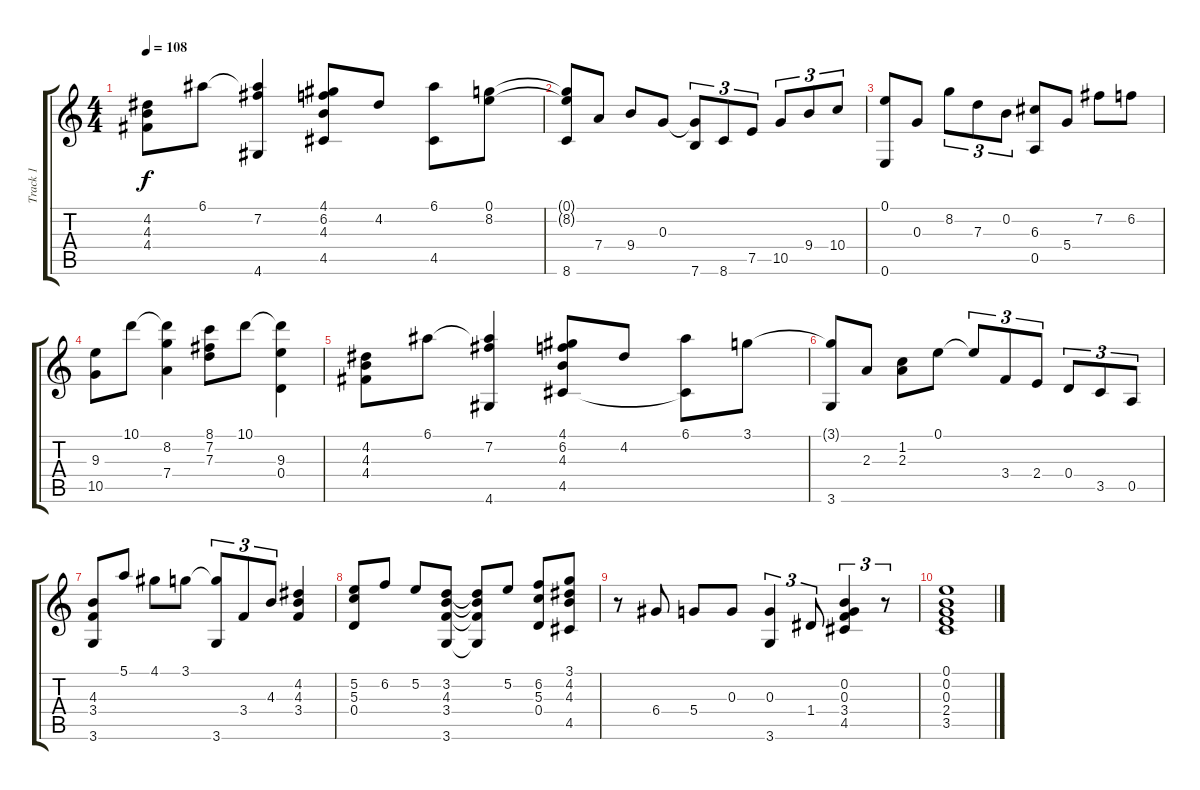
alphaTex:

\track ("Track 1" "Track 1") {instrument electricguitarjazz}
\staff {score tabs}
\tuning (E4 B3 G3 D3 A2 E2) {hide}
\ts (4 4)
\tempo 108
\clef g2
\ks c
(4.2 4.3 4.4).8{dy f} 6.1.8 (6.1{t} 7.2 4.6).4 (4.1 6.2 4.3 4.5).8 4.2.8 (6.1 4.5).8 (0.1 8.2).8 |
(0.1{t} 8.2{t} 8.6).8 7.4.8 9.4.8 0.3.8 (0.3{t} 7.6).8{tu (3 2)} 8.6.8{tu (3 2)} 7.5.8{tu (3 2)} 10.5.8{tu (3 2)} 9.4.8{tu (3 2)} 10.4.8{tu (3 2)} |
(0.1 0.6).8 0.3.8 8.2.8{tu (3 2)} 7.3.8{tu (3 2)} 0.2.8{tu (3 2)} (6.3 0.5).8 5.4.8 7.2.8 6.2.8 |
(9.3 10.5).8 10.1.8 (10.1{t} 8.2 7.4).4 (8.1 7.2 7.3).8 10.1.8 (10.1{t} 9.3 0.4).4 |
(4.2 4.3 4.4).8 6.1.8 (6.1{t} 7.2 4.6).4 (4.1 6.2 4.3 4.5).8 4.2.8 (6.1 4.5{t}).8 3.1.8 |
(3.1{t} 3.6).8 2.3.8 (1.2 2.3).8 0.1.8 0.1{t}.8{tu (3 2)} 3.4.8{tu (3 2)} 2.4.8{tu (3 2)} 0.4.8{tu (3 2)} 3.5.8{tu (3 2)} 0.5.8{tu (3 2)} |
(4.3 3.4 3.6).8 5.1.8 4.1.8 3.1.8 (3.1{t} 3.6).8{tu (3 2)} 3.4.8{tu (3 2)} 4.3.8{tu (3 2)} (4.2 4.3 3.4).4 |
(5.2 5.3 0.4).8 6.2.8 5.2.8 (3.2 4.3 3.4 3.6).8 (3.2{t} 4.3{t} 3.4{t} 3.6{t}).8 5.2.8 (6.2 5.3 0.4).8 (3.1 4.2 4.3 4.5).8 |
r.8 6.4.8 5.4.8 0.3.8 (0.3 3.6).4{tu (3 2)} 1.4.8{tu (3 2)} (0.2 0.3 3.4 4.5).4{tu (3 2)} r.8{tu (3 2)} |
(0.1 0.2 0.3 2.4 3.5).1
